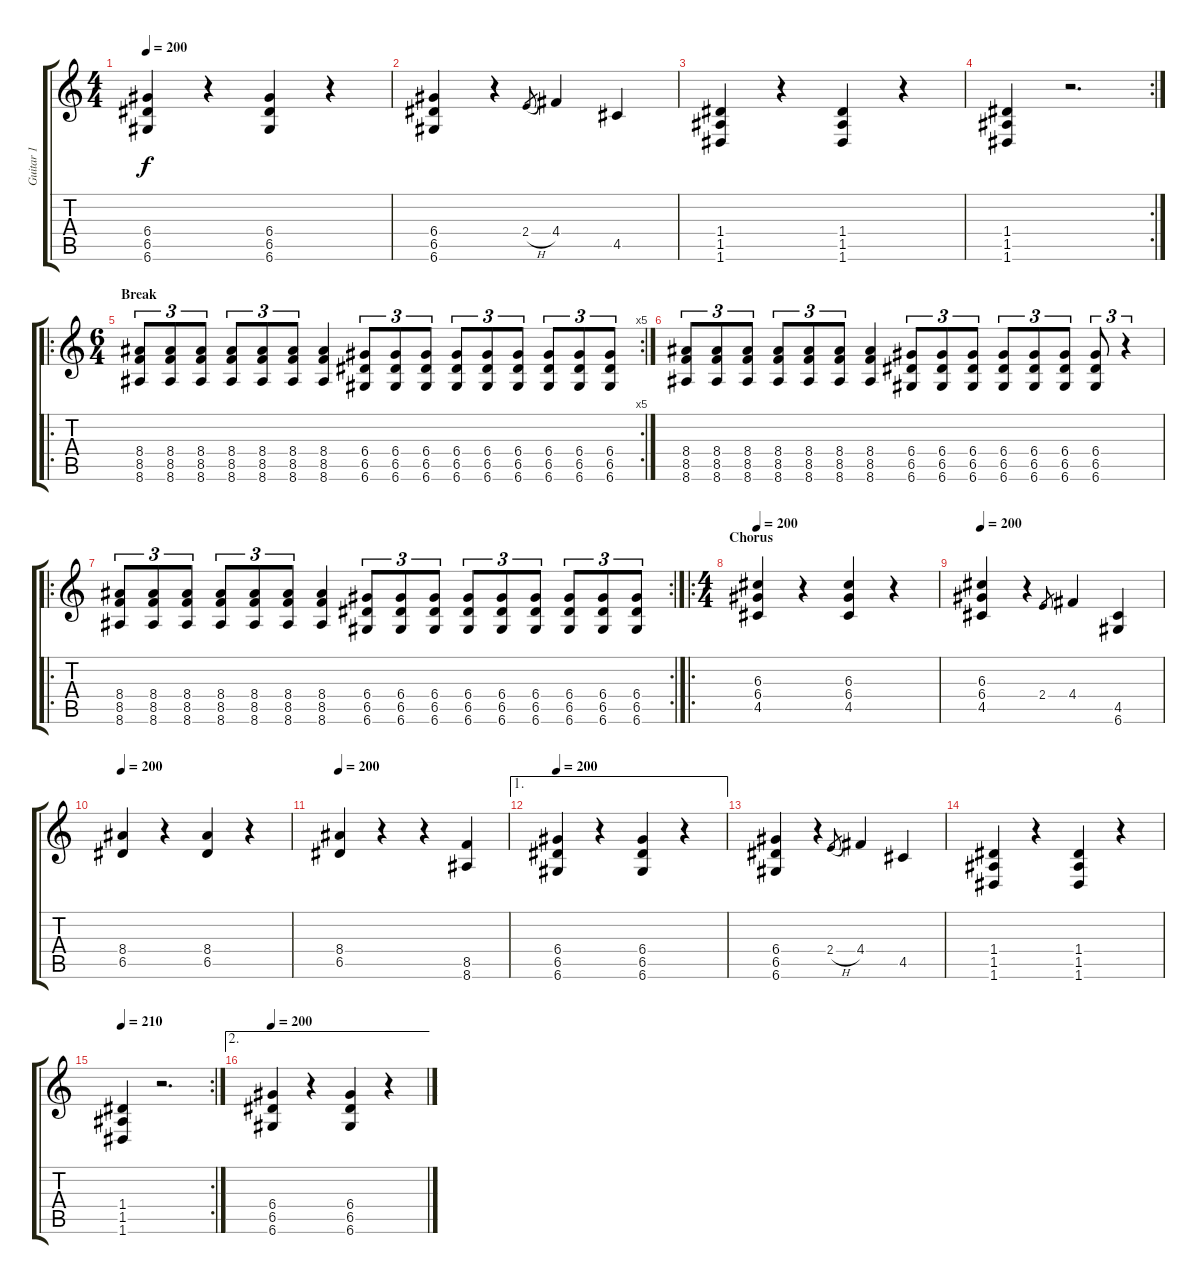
\track ("Guitar 1" "Guitar 1") {instrument overdrivenguitar}
\staff {score tabs}
\tuning (E4 B3 G3 D3 A2 D2) {hide}
\ts (4 4)
\tempo 200
\clef g2
\ks c
(6.4 6.5 6.6).4{dy f} r.4 (6.4 6.5 6.6).4 r.4 |
(6.4 6.5 6.6).4 r.4 2.4{h}.8{gr} 4.4.4 4.5.4 |
(1.4 1.5 1.6).4 r.4 (1.4 1.5 1.6).4 r.4 |
\rc 2
(1.4 1.5 1.6).4 r.2{d} |
\ro
\rc 5
\ts (6 4)
\section ("" "Break")
(8.4 8.5 8.6).8{tu (3 2)} (8.4 8.5 8.6).8{tu (3 2)} (8.4 8.5 8.6).8{tu (3 2)} (8.4 8.5 8.6).8{tu (3 2)} (8.4 8.5 8.6).8{tu (3 2)} (8.4 8.5 8.6).8{tu (3 2)} (8.4 8.5 8.6).4 (6.4 6.5 6.6).8{tu (3 2)} (6.4 6.5 6.6).8{tu (3 2)} (6.4 6.5 6.6).8{tu (3 2)} (6.4 6.5 6.6).8{tu (3 2)} (6.4 6.5 6.6).8{tu (3 2)} (6.4 6.5 6.6).8{tu (3 2)} (6.4 6.5 6.6).8{tu (3 2)} (6.4 6.5 6.6).8{tu (3 2)} (6.4 6.5 6.6).8{tu (3 2)} |
(8.4 8.5 8.6).8{tu (3 2)} (8.4 8.5 8.6).8{tu (3 2)} (8.4 8.5 8.6).8{tu (3 2)} (8.4 8.5 8.6).8{tu (3 2)} (8.4 8.5 8.6).8{tu (3 2)} (8.4 8.5 8.6).8{tu (3 2)} (8.4 8.5 8.6).4 (6.4 6.5 6.6).8{tu (3 2)} (6.4 6.5 6.6).8{tu (3 2)} (6.4 6.5 6.6).8{tu (3 2)} (6.4 6.5 6.6).8{tu (3 2)} (6.4 6.5 6.6).8{tu (3 2)} (6.4 6.5 6.6).8{tu (3 2)} (6.4 6.5 6.6).8{tu (3 2)} r.4{tu (3 2)} |
\ro
\rc 2
(8.4 8.5 8.6).8{tu (3 2)} (8.4 8.5 8.6).8{tu (3 2)} (8.4 8.5 8.6).8{tu (3 2)} (8.4 8.5 8.6).8{tu (3 2)} (8.4 8.5 8.6).8{tu (3 2)} (8.4 8.5 8.6).8{tu (3 2)} (8.4 8.5 8.6).4 (6.4 6.5 6.6).8{tu (3 2)} (6.4 6.5 6.6).8{tu (3 2)} (6.4 6.5 6.6).8{tu (3 2)} (6.4 6.5 6.6).8{tu (3 2)} (6.4 6.5 6.6).8{tu (3 2)} (6.4 6.5 6.6).8{tu (3 2)} (6.4 6.5 6.6).8{tu (3 2)} (6.4 6.5 6.6).8{tu (3 2)} (6.4 6.5 6.6).8{tu (3 2)} |
\ro
\ts (4 4)
\section ("" "Chorus")
\tempo 200
(6.3 6.4 4.5).4 r.4 (6.3 6.4 4.5).4 r.4 |
\tempo 200
(6.3 6.4 4.5).4 r.4 2.4.8{gr} 4.4.4 (4.5 6.6).4 |
\tempo 200
(8.4 6.5).4 r.4 (8.4 6.5).4 r.4 |
\tempo 200
(8.4 6.5).4 r.4 r.4 (8.5 8.6).4 |
\ae 1
\tempo 200
(6.4 6.5 6.6).4 r.4 (6.4 6.5 6.6).4 r.4 |
(6.4 6.5 6.6).4 r.4 2.4{h}.8{gr} 4.4.4 4.5.4 |
(1.4 1.5 1.6).4 r.4 (1.4 1.5 1.6).4 r.4 |
\rc 2
\tempo 210
(1.4 1.5 1.6).4 r.2{d} |
\ae 2
\tempo 200
(6.4 6.5 6.6).4 r.4 (6.4 6.5 6.6).4 r.4
